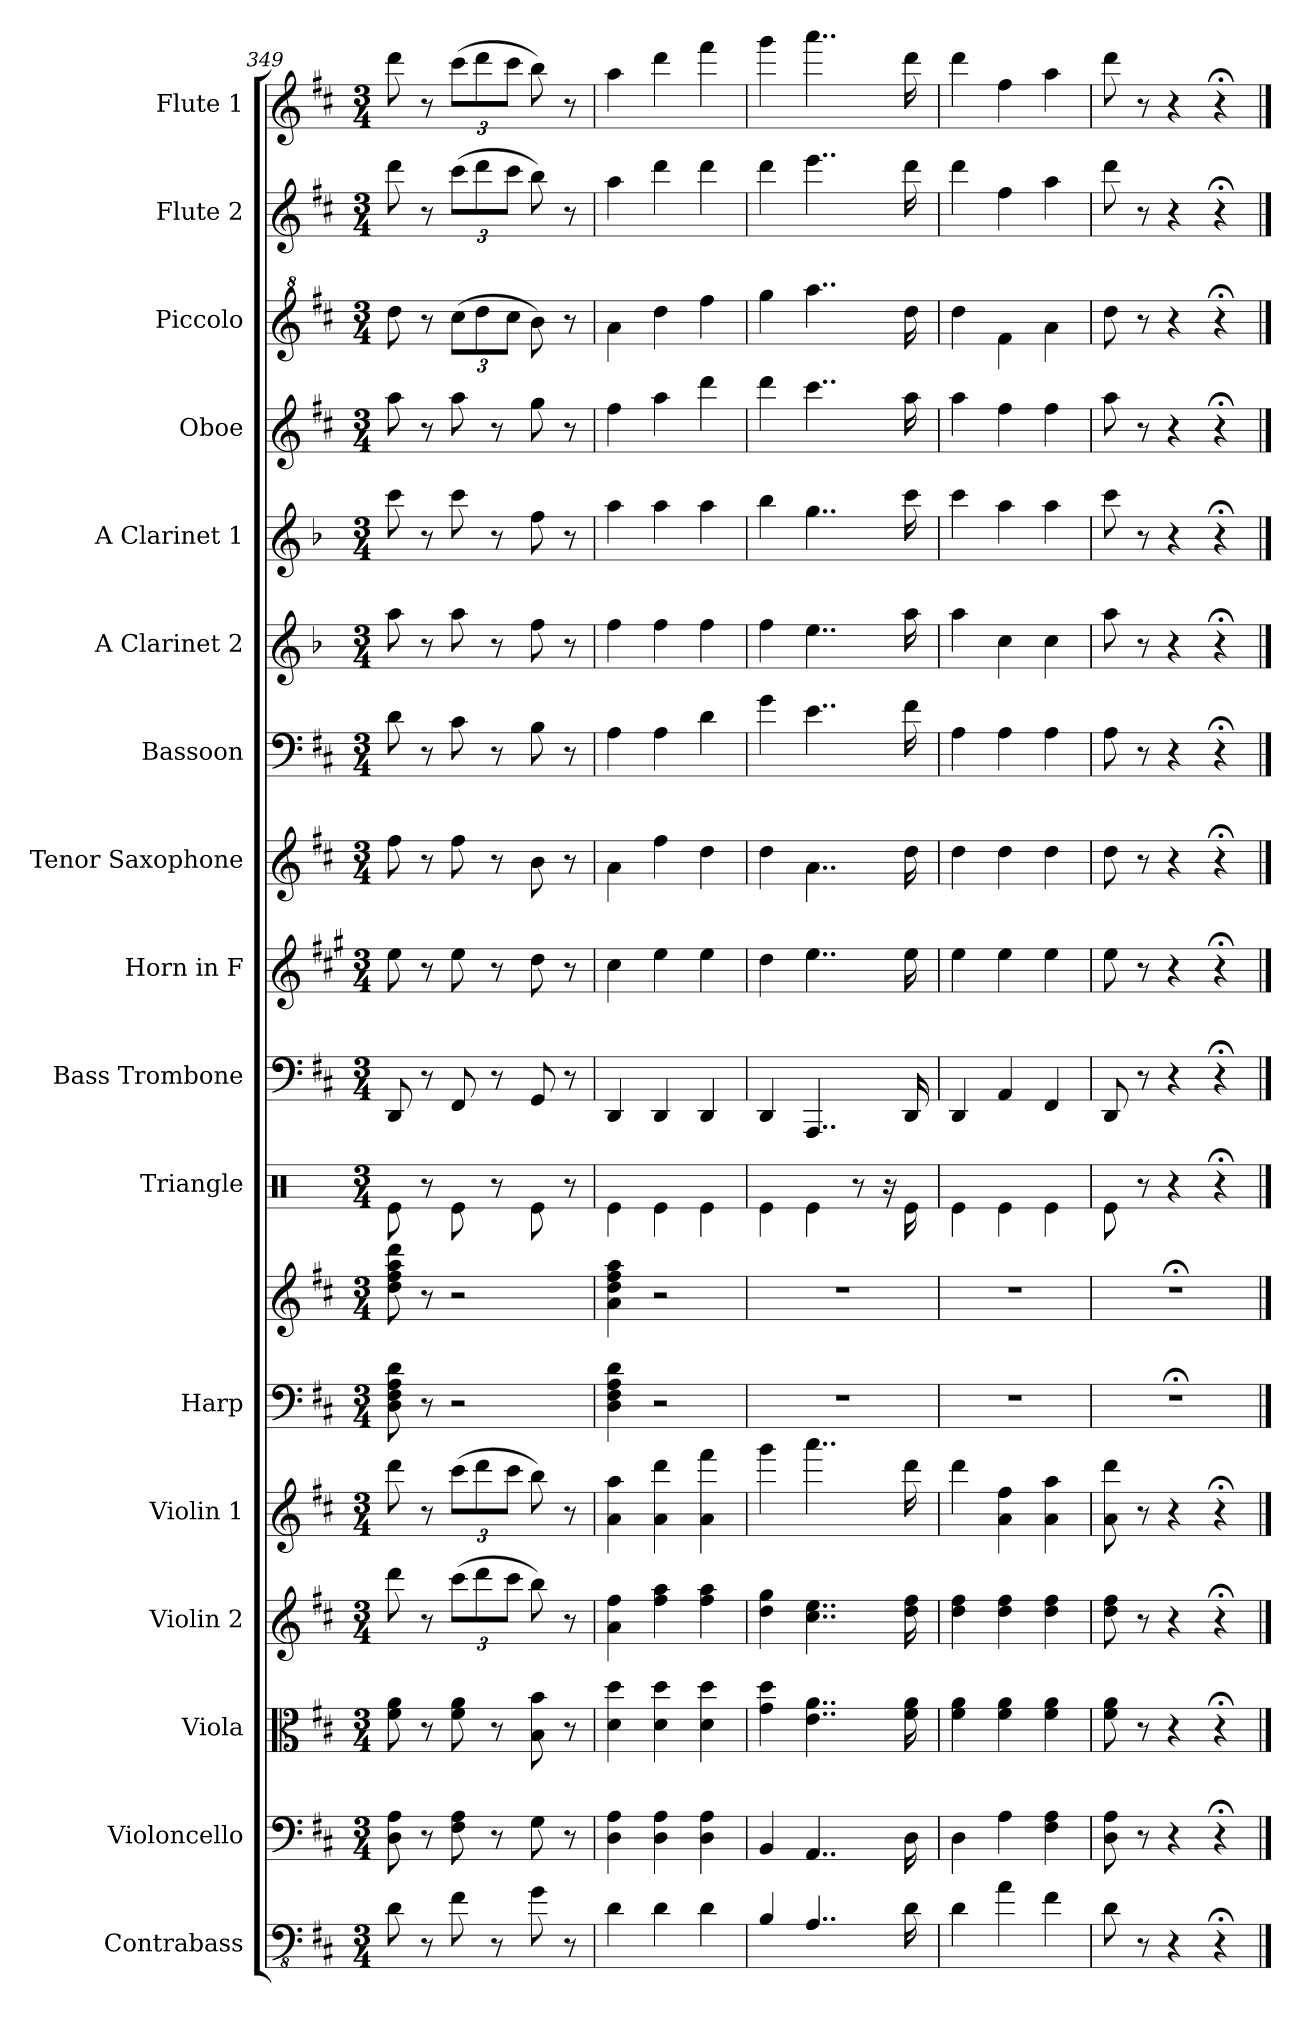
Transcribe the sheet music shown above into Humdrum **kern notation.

**kern	**kern	**kern	**kern	**kern	**kern	**kern	**kern	**kern	**kern	**kern	**kern	**kern	**kern	**kern	**kern	**kern	**kern
*part17	*part16	*part15	*part14	*part13	*part12	*part12	*part11	*part10	*part9	*part8	*part7	*part6	*part5	*part4	*part3	*part2	*part1
*staff18	*staff17	*staff16	*staff15	*staff14	*staff13	*staff12	*staff11	*staff10	*staff9	*staff8	*staff7	*staff6	*staff5	*staff4	*staff3	*staff2	*staff1
*I"Contrabass	*I"Violoncello	*I"Viola	*I"Violin 2	*I"Violin 1	*I"Harp	*	*I"Triangle	*I"Bass Trombone	*I"Horn in F	*I"Tenor Saxophone	*I"Bassoon	*I"A Clarinet 2	*I"A Clarinet 1	*I"Oboe	*I"Piccolo	*I"Flute 2	*I"Flute 1
*I'Cb.	*I'Vc.	*I'Vla.	*I'Vln. 2	*I'Vln. 1	*I'Hrp.	*	*I'Trgl.	*I'B. Tbn.	*	*I'T. Sax.	*I'Bsn.	*I'A Cl. 1	*I'A Cl. 1	*I'Ob.	*I'Picc.	*I'Fl. 2	*I'Fl. 1
*clefFv4	*clefF4	*clefC3	*clefG2	*clefG2	*clefF4	*clefG2	*clefX	*clefF4	*clefG2	*clefG2	*clefF4	*clefG2	*clefG2	*clefG2	*clefG^2	*clefG2	*clefG2
*ITrd7c12	*	*	*	*	*	*	*	*	*ITrd4c7	*ITrd8c14	*	*ITrd2c3	*ITrd2c3	*	*ITrd-7c-12	*	*
*k[f#c#]	*k[f#c#]	*k[f#c#]	*k[f#c#]	*k[f#c#]	*k[f#c#]	*k[f#c#]	*k[]	*k[f#c#]	*k[f#c#]	*k[f#c#]	*k[f#c#]	*k[f#c#]	*k[f#c#]	*k[f#c#]	*k[f#c#]	*k[f#c#]	*k[f#c#]
*M3/4	*M3/4	*M3/4	*M3/4	*M3/4	*M3/4	*M3/4	*M3/4	*M3/4	*M3/4	*M3/4	*M3/4	*M3/4	*M3/4	*M3/4	*M3/4	*M3/4	*M3/4
=349	=349	=349	=349	=349	=349	=349	=349	=349	=349	=349	=349	=349	=349	=349	=349	=349	=349
8DD\	8D\ 8A\	8f#\ 8a\	8ddd\	8ddd\	8D\ 8F#\ 8A\ 8d\	8dd\ 8ff#\ 8aa\ 8ddd\	8Re\	8DD/	8a\	8f#\	8d\	8ff#\	8aa\	8aa\	8dddd\	8ddd\	8ddd\
8r	8r	8r	8r	8r	8r	8r	8r	8r	8r	8r	8r	8r	8r	8r	8r	8r	8r
*	*	*	*Xbrackettup	*Xbrackettup	*	*	*	*	*	*	*	*	*	*	*Xbrackettup	*Xbrackettup	*Xbrackettup
8FF#\	8F#\ 8A\	8f#\ 8a\	(12ccc#\L	(12ccc#\L	2r	2r	8Re\	8FF#/	8a\	8f#\	8c#\	8ff#\	8aa\	8aa\	(12cccc#\L	(12ccc#\L	(12ccc#\L
.	.	.	12ddd\	12ddd\	.	.	.	.	.	.	.	.	.	.	12dddd\	12ddd\	12ddd\
8r	8r	8r	.	.	.	.	8r	8r	8r	8r	8r	8r	8r	8r	.	.	.
.	.	.	12ccc#\J	12ccc#\J	.	.	.	.	.	.	.	.	.	.	12cccc#\J	12ccc#\J	12ccc#\J
8GG\	8G\	8B\ 8b\	8bb\)	8bb\)	.	.	8Re\	8GG/	8g\	8B\	8B\	8dd\	8dd\	8gg\	8bbb\)	8bb\)	8bb\)
8r	8r	8r	8r	8r	.	.	8r	8r	8r	8r	8r	8r	8r	8r	8r	8r	8r
=350	=350	=350	=350	=350	=350	=350	=350	=350	=350	=350	=350	=350	=350	=350	=350	=350	=350
4DD\	4D\ 4A\	4d\ 4dd\	4a\ 4ff#\	4a\ 4aa\	4D\ 4F#\ 4A\ 4d\	4a\ 4dd\ 4ff#\ 4aa\	4Re\	4DD/	4f#\	4A\	4A\	4dd\	4ff#\	4ff#\	4aaa\	4aa\	4aa\
4DD\	4D\ 4A\	4d\ 4dd\	4ff#\ 4aa\	4a\ 4ddd\	2r	2r	4Re\	4DD/	4a\	4f#\	4A\	4dd\	4ff#\	4aa\	4dddd\	4ddd\	4ddd\
4DD\	4D\ 4A\	4d\ 4dd\	4ff#\ 4aa\	4a\ 4fff#\	.	.	4Re\	4DD/	4a\	4d\	4d\	4dd\	4ff#\	4ddd\	4ffff#\	4ddd\	4fff#\
!!LO:PB:g=z
=351	=351	=351	=351	=351	=351	=351	=351	=351	=351	=351	=351	=351	=351	=351	=351	=351	=351
4BBB/	4BB/	4g\ 4dd\	4dd\ 4gg\	4ggg\	2.r	2.r	4Re\	4DD/	4g\	4d\	4g\	4dd\	4gg\	4ddd\	4gggg\	4ddd\	4ggg\
4..AAA/	4..AA/	4..e\ 4..a\	4..cc#\ 4..ee\	4..aaa\	.	.	4Re\	4..AAA/	4..a\	4..A\	4..e\	4..cc#\	4..ee\	4..ccc#\	4..aaaa\	4..eee\	4..aaa\
.	.	.	.	.	.	.	8r	.	.	.	.	.	.	.	.	.	.
.	.	.	.	.	.	.	16r	.	.	.	.	.	.	.	.	.	.
16DD\	16D\	16f#\ 16a\	16dd\ 16ff#\	16ddd\	.	.	16Re\	16DD/	16a\	16d\	16f#\	16ff#\	16aa\	16aa\	16dddd\	16ddd\	16ddd\
=352	=352	=352	=352	=352	=352	=352	=352	=352	=352	=352	=352	=352	=352	=352	=352	=352	=352
4DD\	4D\	4f#\ 4a\	4dd\ 4ff#\	4ddd\	2.r	2.r	4Re\	4DD/	4a\	4d\	4A\	4ff#\	4aa\	4aa\	4dddd\	4ddd\	4ddd\
4AA\	4A\	4f#\ 4a\	4dd\ 4ff#\	4a\ 4ff#\	.	.	4Re\	4AA/	4a\	4d\	4A\	4a\	4ff#\	4ff#\	4fff#\	4ff#\	4ff#\
4FF#\	4F#\ 4A\	4f#\ 4a\	4dd\ 4ff#\	4a\ 4aa\	.	.	4Re\	4FF#/	4a\	4d\	4A\	4a\	4ff#\	4ff#\	4aaa\	4aa\	4aa\
=353	=353	=353	=353	=353	=353	=353	=353	=353	=353	=353	=353	=353	=353	=353	=353	=353	=353
8DD\	8D\ 8A\	8f#\ 8a\	8dd\ 8ff#\	8a\ 8ddd\	2.r;<	2.r;<	8Re\	8DD/	8a\	8d\	8A\	8ff#\	8aa\	8aa\	8dddd\	8ddd\	8ddd\
8r	8r	8r	8r	8r	.	.	8r	8r	8r	8r	8r	8r	8r	8r	8r	8r	8r
4r	4r	4r	4r	4r	.	.	4r	4r	4r	4r	4r	4r	4r	4r	4r	4r	4r
4r;<	4r;<	4r;<	4r;<	4r;<	.	.	4r;<	4r;<	4r;<	4r;<	4r;<	4r;<	4r;<	4r;<	4r;<	4r;<	4r;<
==	==	==	==	==	==	==	==	==	==	==	==	==	==	==	==	==	==
*-	*-	*-	*-	*-	*-	*-	*-	*-	*-	*-	*-	*-	*-	*-	*-	*-	*-
